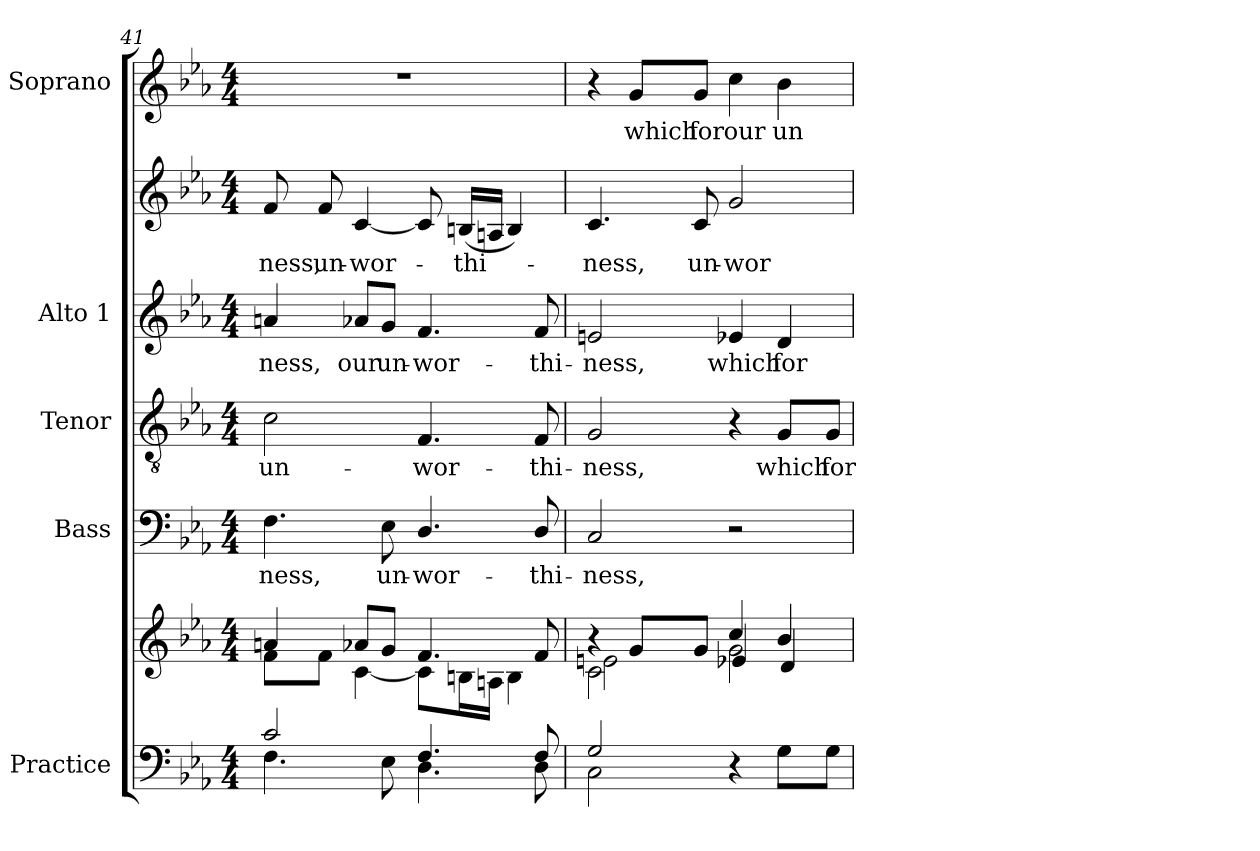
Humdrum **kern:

**kern	**kern	**kern	**text	**kern	**text	**kern	**text	**kern	**text	**kern	**text
*part5	*part5	*part4	*part4	*part3	*part3	*part2	*part2	*part2	*part2	*part1	*part1
*staff7	*staff6	*staff5	*staff5	*staff4	*staff4	*staff3	*staff3	*staff2	*staff2	*staff1	*staff1
*I"Practice	*	*I"Bass	*	*I"Tenor	*	*I"Alto 1	*	*	*	*I"Soprano	*
*	*	*I'B	*	*I'T	*	*I'A	*	*	*	*I'S	*
*clefF4	*clefG2	*clefF4	*	*clefGv2	*	*clefG2	*	*clefG2	*	*clefG2	*
*k[b-e-a-]	*k[b-e-a-]	*k[b-e-a-]	*	*k[b-e-a-]	*	*k[b-e-a-]	*	*k[b-e-a-]	*	*k[b-e-a-]	*
*E-:	*E-:	*E-:	*	*E-:	*	*E-:	*	*E-:	*	*E-:	*
*M4/4	*M4/4	*M4/4	*	*M4/4	*	*M4/4	*	*M4/4	*	*M4/4	*
=41	=41	=41	=41	=41	=41	=41	=41	=41	=41	=41	=41
*^	*^	*	*	*	*	*	*	*	*	*	*
*	*	*	*^	*	*	*	*	*	*	*	*	*	*
!	!	!	!	!	!	!LO:LY:b	!	!LO:LY:b	!	!LO:LY:b	!	!LO:LY:b	!	!
2c/	4.F	1ryy	8f\L	4an	4.F	-ness,	2c	un-	4an	ness,	8f	-ness,	1r	.
!	!	!	!	!	!	!	!	!	!	!	!	!LO:LY:b	!	!
.	.	.	8f\J	.	.	.	.	.	.	.	8f	un-	.	.
!	!	!	!	!	!	!	!	!	!	!LO:LY:b	!	!LO:LY:b	!	!
.	.	.	[4c\	8a-XL	.	.	.	.	8a-X/L	our	[4c	-wor-	.	.
!	!	!	!	!	!	!LO:LY:b	!	!	!	!LO:LY:b	!	!	!	!
.	8E-	.	.	8gJ	8E-	un-	.	.	8g/J	un-	.	.	.	.
!	!	!	!	!	!	!LO:LY:b	!	!LO:LY:b	!	!LO:LY:b	!	!	!	!
4.F	4.D\	.	8c\L]	4.f	4.D/	-wor-	4.F	-wor-	4.f	-wor-	8c]	.	.	.
!	!	!	!	!	!	!	!	!	!	!	!	!LO:LY:b	!	!
.	.	.	16Bn\L	.	.	.	.	.	.	.	(<16BnLL	thi-	.	.
.	.	.	16An\JJ	.	.	.	.	.	.	.	16AnJJ	.	.	.
.	.	.	4B\	.	.	.	.	.	.	.	4B)	.	.	.
!	!	!	!	!	!	!LO:LY:b	!	!LO:LY:b	!	!LO:LY:b	!	!	!	!
8F	8D\	.	.	8f	8D/	-thi-	8F	-thi-	8f	-thi-	.	.	.	.
=42	=42	=42	=42	=42	=42	=42	=42	=42	=42	=42	=42	=42	=42	=42
!	!	!	!	!	!	!LO:LY:b	!	!LO:LY:b	!	!LO:LY:b	!	!LO:LY:b	!	!
2G	2C\	4r	2c\	2en\	2C	-ness,	2G	-ness,	2en	-ness,	4.c	-ness,	4r	.
!	!	!	!	!	!	!	!	!	!	!	!	!	!	!LO:LY:b
.	.	8gL	.	.	.	.	.	.	.	.	.	.	8g/L	which
!	!	!	!	!	!	!	!	!	!	!	!	!LO:LY:b	!	!LO:LY:b
.	.	8gJ	.	.	.	.	.	.	.	.	8c	un-	8g/J	for
!	!	!	!	!	!	!	!	!	!	!LO:LY:b	!	!LO:LY:b	!	!LO:LY:b
4r	2ryy	4cc/	2g\	4e-X	2r	.	4r	.	4e-X	which	2g	-wor-	4cc	our
!	!	!	!	!	!	!	!	!LO:LY:b	!	!LO:LY:b	!	!	!	!LO:LY:b
8GL	.	4b-/	.	4d	.	.	8G/L	which	4d	for	.	.	4b-	un-
!	!	!	!	!	!	!	!	!LO:LY:b	!	!	!	!	!	!
8GJ	.	.	.	.	.	.	8G/J	for	.	.	.	.	.	.
*v	*v	*	*	*	*	*	*	*	*	*	*	*	*	*
*	*v	*v	*v	*	*	*	*	*	*	*	*	*	*
=	=	=	=	=	=	=	=	=	=	=	=
*-	*-	*-	*-	*-	*-	*-	*-	*-	*-	*-	*-
